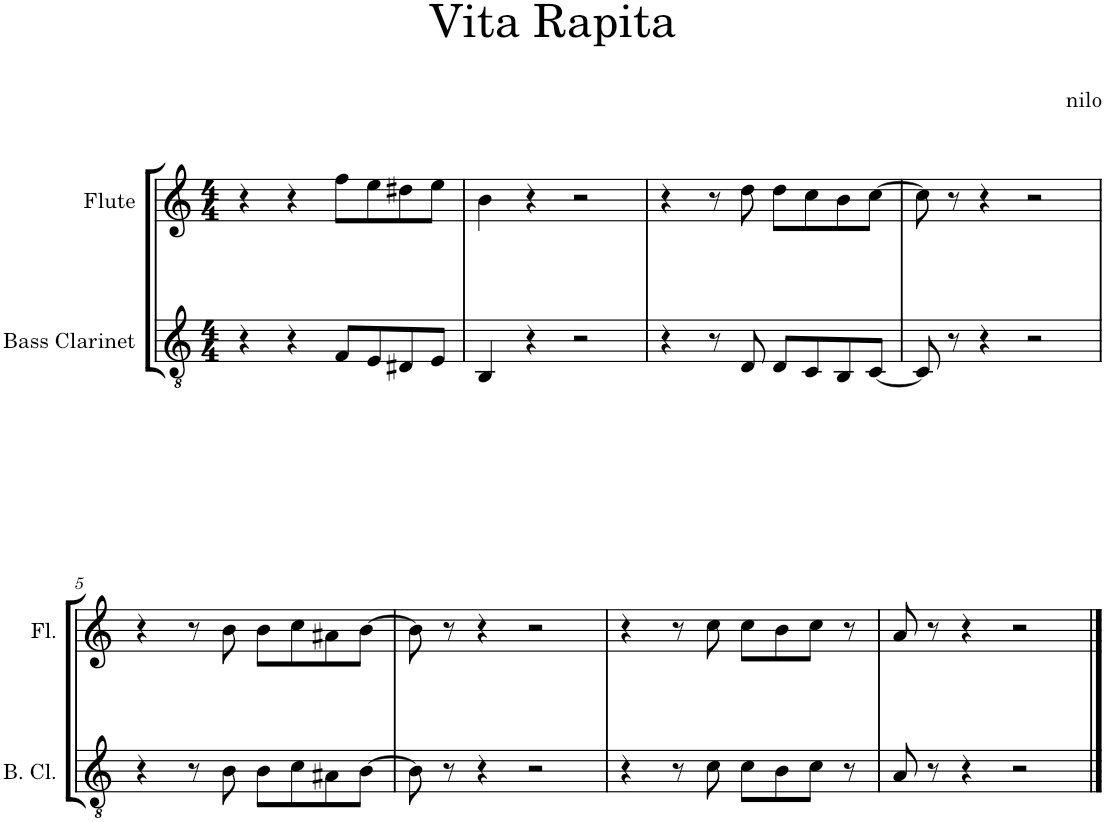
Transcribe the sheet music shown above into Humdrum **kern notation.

**kern	**kern
*part2	*part1
*staff2	*staff1
*I"Bass Clarinet	*I"Flute
*I'B. Cl.	*I'Fl.
*clefGv2	*clefG2
*Trd8c14	*
*k[]	*k[]
*M4/4	*M4/4
=1	=1
4r	4r
4r	4r
8F/L	8ff\L
8E/	8ee\
8D#X/	8dd#X\
8E/J	8ee\J
=2	=2
4BB/	4b\
4r	4r
2r	2r
=3	=3
4r	4r
8r	8r
8D/	8dd\
8D/L	8dd\L
8C/	8cc\
8BB/	8b\
[8C/J	[8cc\J
=4	=4
8C/]	8cc\]
8r	8r
4r	4r
2r	2r
!!LO:LB:g=z
=5	=5
4r	4r
8r	8r
8B\	8b\
8B\L	8b\L
8c\	8cc\
8A#X\	8a#X\
[8B\J	[8b\J
=6	=6
8B\]	8b\]
8r	8r
4r	4r
2r	2r
=7	=7
4r	4r
8r	8r
8c\	8cc\
8c\L	8cc\L
8B\	8b\
8c\J	8cc\J
8r	8r
=8	=8
8A/	8a/
8r	8r
4r	4r
2r	2r
==	==
*-	*-
